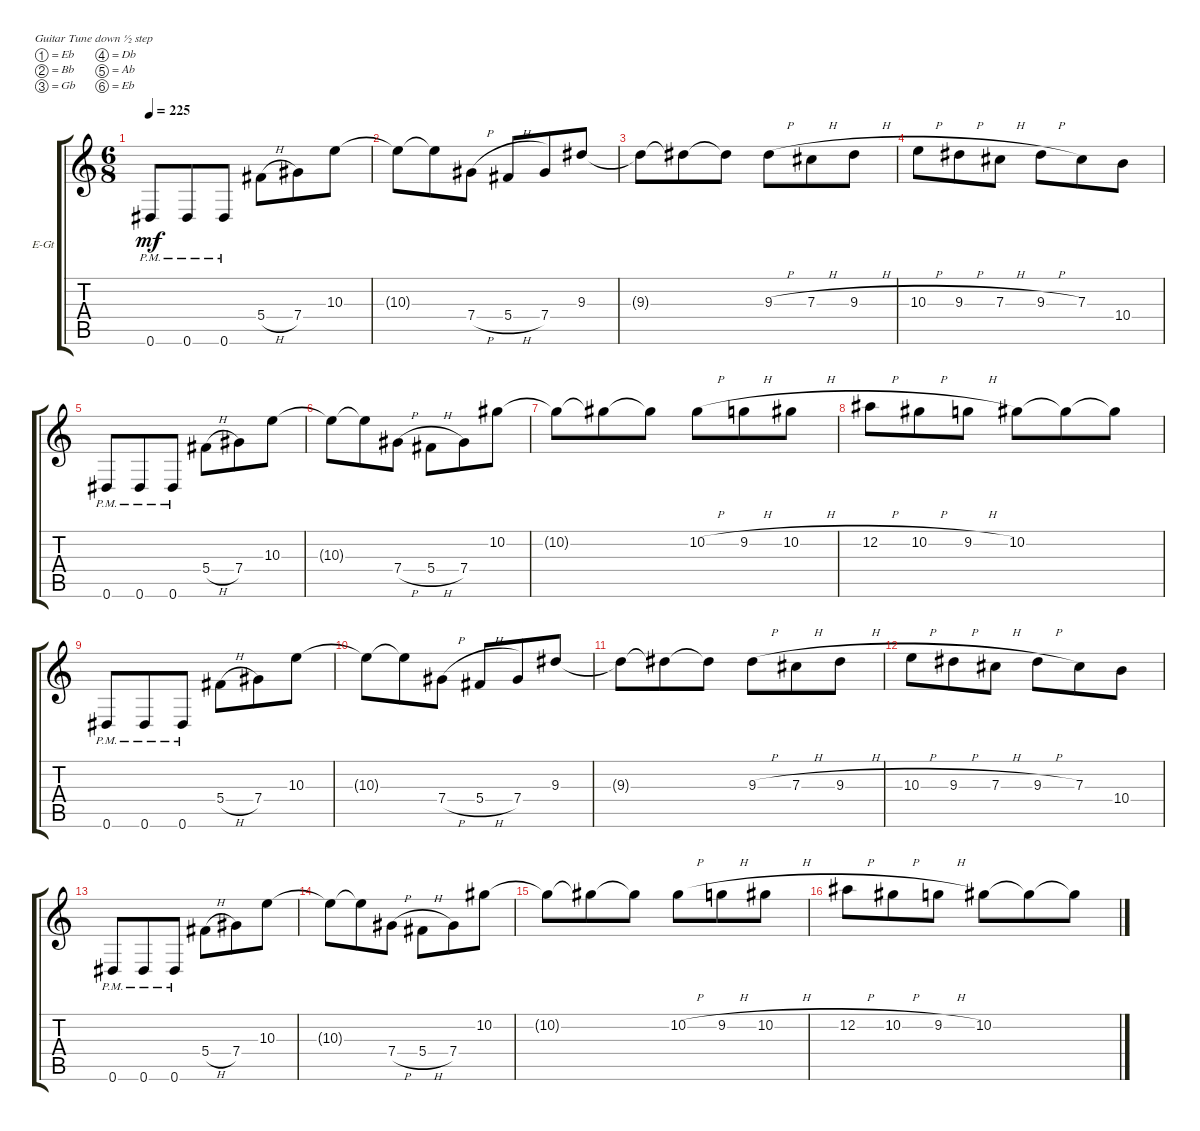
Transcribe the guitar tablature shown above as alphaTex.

\bracketExtendMode groupsimilarinstruments
\firstSystemTrackNameOrientation horizontal
\otherSystemsTrackNameOrientation horizontal
\track ("right" "E-Gt") {instrument distortionguitar}
\staff {score tabs}
\tuning (Eb4 Bb3 Gb3 Db3 Ab2 Eb2)
\ts (6 8)
\tempo 225
\clef g2
\ks c
0.6{pm}.8{dy mf} 0.6{pm}.8 0.6{pm}.8 5.4{h}.8 7.4.8 10.3.8 |
10.3{t}.8 10.3{t}.8 7.4{h}.8 5.4{h}.8 7.4.8 9.3.8 |
9.3{t}.8 9.3{t}.8 9.3{t}.8 9.3{h}.8 7.3{h}.8 9.3{h}.8 |
10.3{h}.8 9.3{h}.8 7.3{h}.8 9.3{h}.8 7.3.8 10.4.8 |
0.6{pm}.8 0.6{pm}.8 0.6{pm}.8 5.4{h}.8 7.4.8 10.3.8 |
10.3{t}.8 10.3{t}.8 7.4{h}.8 5.4{h}.8 7.4.8 10.2.8 |
10.2{t}.8 10.2{t}.8 10.2{t}.8 10.2{h}.8 9.2{h}.8 10.2{h}.8 |
12.2{h}.8 10.2{h}.8 9.2{h}.8 10.2.8 10.2{t}.8 10.2{t}.8 |
0.6{pm}.8 0.6{pm}.8 0.6{pm}.8 5.4{h}.8 7.4.8 10.3.8 |
10.3{t}.8 10.3{t}.8 7.4{h}.8 5.4{h}.8 7.4.8 9.3.8 |
9.3{t}.8 9.3{t}.8 9.3{t}.8 9.3{h}.8 7.3{h}.8 9.3{h}.8 |
10.3{h}.8 9.3{h}.8 7.3{h}.8 9.3{h}.8 7.3.8 10.4.8 |
0.6{pm}.8 0.6{pm}.8 0.6{pm}.8 5.4{h}.8 7.4.8 10.3.8 |
10.3{t}.8 10.3{t}.8 7.4{h}.8 5.4{h}.8 7.4.8 10.2.8 |
10.2{t}.8 10.2{t}.8 10.2{t}.8 10.2{h}.8 9.2{h}.8 10.2{h}.8 |
12.2{h}.8 10.2{h}.8 9.2{h}.8 10.2.8 10.2{t}.8 10.2{t}.8
